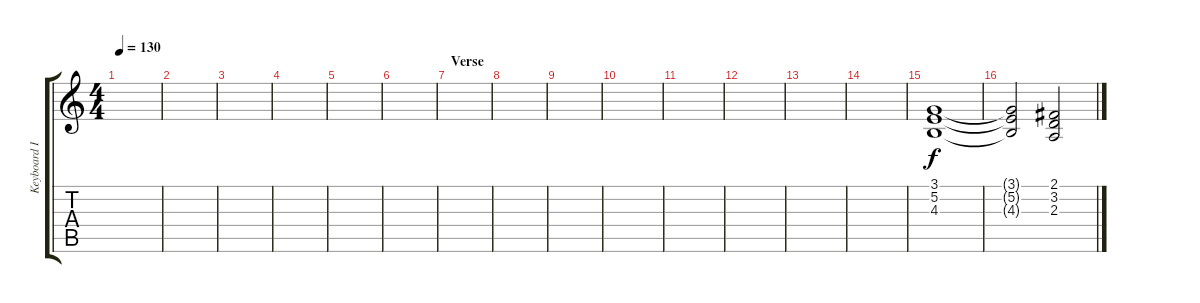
\track ("Keyboard I" "Keyboard I") {instrument synthstrings1}
\staff {score tabs}
\tuning (E4 B3 G3 D3 A2 E2) {hide}
\ts (4 4)
\tempo 130
\clef g2
\ks c
|
|
|
|
|
|
\section ("" "Verse")
|
|
|
|
|
|
|
|
(3.1 5.2 4.3).1{volume 10} |
(3.1{t} 5.2{t} 4.3{t}).2 (2.1 3.2 2.3).2
